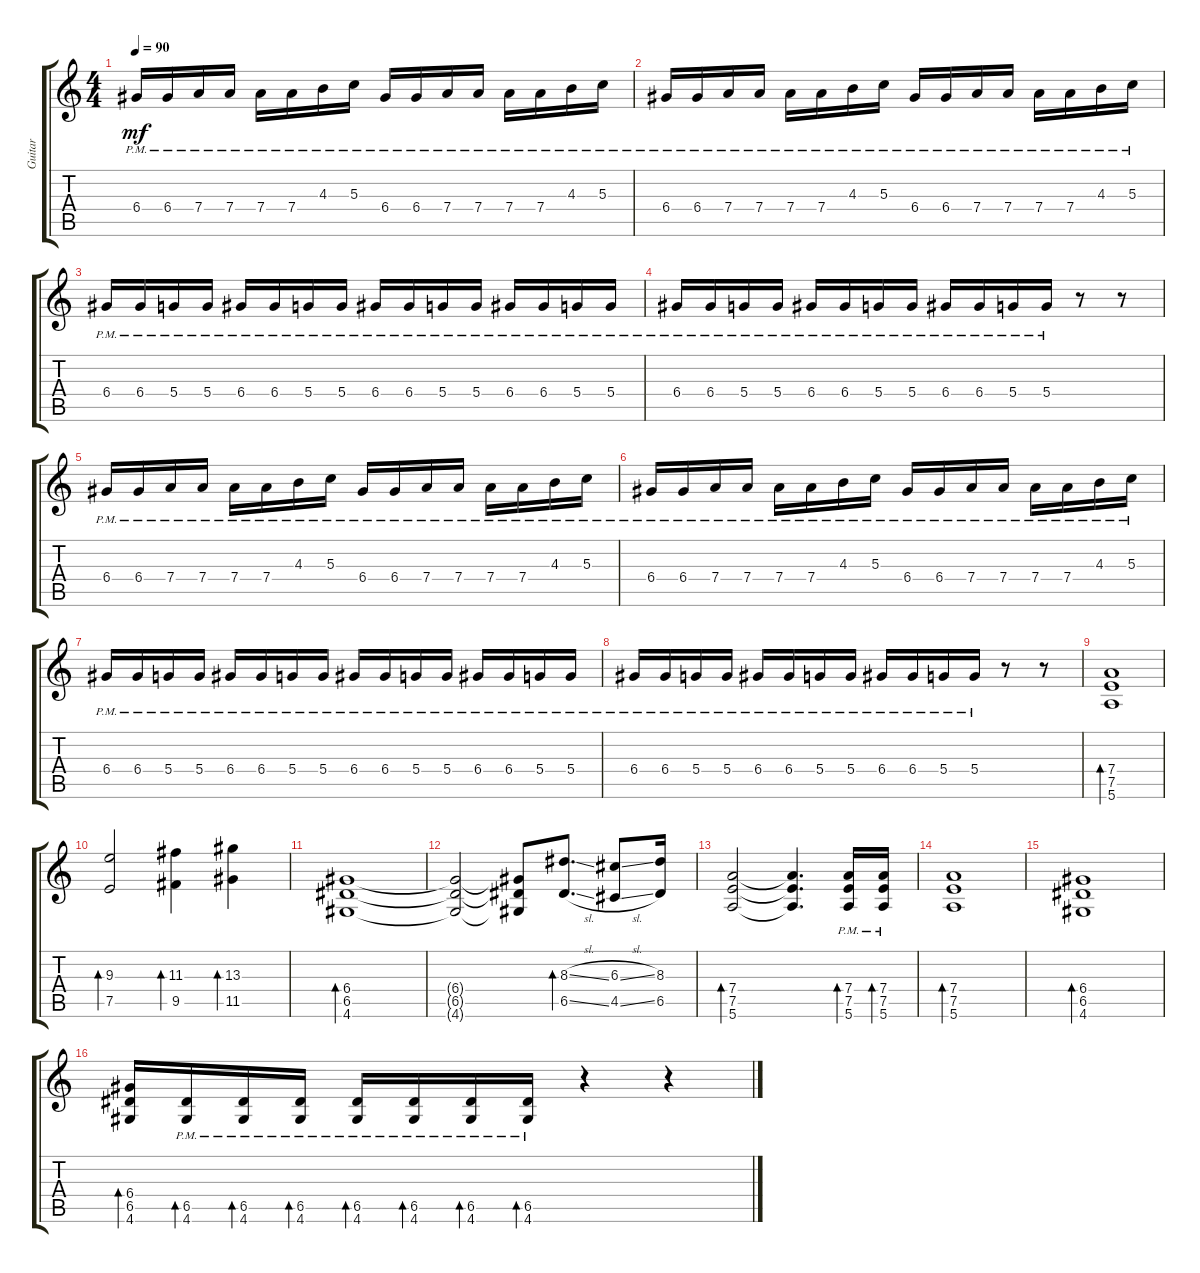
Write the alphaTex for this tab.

\track ("Guitar" "Guitar") {instrument overdrivenguitar}
\staff {score tabs}
\tuning (E4 B3 G3 D3 A2 E2) {hide}
\ts (4 4)
\tempo 90
\clef g2
\ks c
6.4{pm}.16{dy mf} 6.4{pm}.16 7.4{pm}.16 7.4{pm}.16 7.4{pm}.16 7.4{pm}.16 4.3{pm}.16 5.3{pm}.16 6.4{pm}.16 6.4{pm}.16 7.4{pm}.16 7.4{pm}.16 7.4{pm}.16 7.4{pm}.16 4.3{pm}.16 5.3{pm}.16 |
6.4{pm}.16 6.4{pm}.16 7.4{pm}.16 7.4{pm}.16 7.4{pm}.16 7.4{pm}.16 4.3{pm}.16 5.3{pm}.16 6.4{pm}.16 6.4{pm}.16 7.4{pm}.16 7.4{pm}.16 7.4{pm}.16 7.4{pm}.16 4.3{pm}.16 5.3{pm}.16 |
6.4{pm}.16 6.4{pm}.16 5.4{pm}.16 5.4{pm}.16 6.4{pm}.16 6.4{pm}.16 5.4{pm}.16 5.4{pm}.16 6.4{pm}.16 6.4{pm}.16 5.4{pm}.16 5.4{pm}.16 6.4{pm}.16 6.4{pm}.16 5.4{pm}.16 5.4{pm}.16 |
6.4{pm}.16 6.4{pm}.16 5.4{pm}.16 5.4{pm}.16 6.4{pm}.16 6.4{pm}.16 5.4{pm}.16 5.4{pm}.16 6.4{pm}.16 6.4{pm}.16 5.4{pm}.16 5.4{pm}.16 r.8 r.8 |
6.4{pm}.16 6.4{pm}.16 7.4{pm}.16 7.4{pm}.16 7.4{pm}.16 7.4{pm}.16 4.3{pm}.16 5.3{pm}.16 6.4{pm}.16 6.4{pm}.16 7.4{pm}.16 7.4{pm}.16 7.4{pm}.16 7.4{pm}.16 4.3{pm}.16 5.3{pm}.16 |
6.4{pm}.16 6.4{pm}.16 7.4{pm}.16 7.4{pm}.16 7.4{pm}.16 7.4{pm}.16 4.3{pm}.16 5.3{pm}.16 6.4{pm}.16 6.4{pm}.16 7.4{pm}.16 7.4{pm}.16 7.4{pm}.16 7.4{pm}.16 4.3{pm}.16 5.3{pm}.16 |
6.4{pm}.16 6.4{pm}.16 5.4{pm}.16 5.4{pm}.16 6.4{pm}.16 6.4{pm}.16 5.4{pm}.16 5.4{pm}.16 6.4{pm}.16 6.4{pm}.16 5.4{pm}.16 5.4{pm}.16 6.4{pm}.16 6.4{pm}.16 5.4{pm}.16 5.4{pm}.16 |
6.4{pm}.16 6.4{pm}.16 5.4{pm}.16 5.4{pm}.16 6.4{pm}.16 6.4{pm}.16 5.4{pm}.16 5.4{pm}.16 6.4{pm}.16 6.4{pm}.16 5.4{pm}.16 5.4{pm}.16 r.8 r.8 |
(7.4 7.5 5.6).1{bd 30} |
(9.3 7.5).2{bd 30} (11.3 9.5).4{bd 30} (13.3 11.5).4{bd 30} |
(6.4 6.5 4.6).1{bd 30} |
(6.4{t} 6.5{t} 4.6{t}).2 (6.4{t} 6.5{t} 4.6{t}).8 (8.3{sl} 6.5{sl}).8{d bd 30} (6.3{sl} 4.5{sl}).8 (8.3 6.5).16 |
(7.4 7.5 5.6).2{bd 30} (7.4{t} 7.5{t} 5.6{t}).4{d} (7.4{pm} 7.5{pm} 5.6{pm}).16{bd 30} (7.4{pm} 7.5{pm} 5.6{pm}).16{bd 30} |
(7.4 7.5 5.6).1{bd 30} |
(6.4 6.5 4.6).1{bd 30} |
(6.4 6.5 4.6).16{bd 30} (6.5{pm} 4.6{pm}).16{bd 30} (6.5{pm} 4.6{pm}).16{bd 30} (6.5{pm} 4.6{pm}).16{bd 30} (6.5{pm} 4.6{pm}).16{bd 30} (6.5{pm} 4.6{pm}).16{bd 30} (6.5{pm} 4.6{pm}).16{bd 30} (6.5{pm} 4.6{pm}).16{bd 30} r.4 r.4
